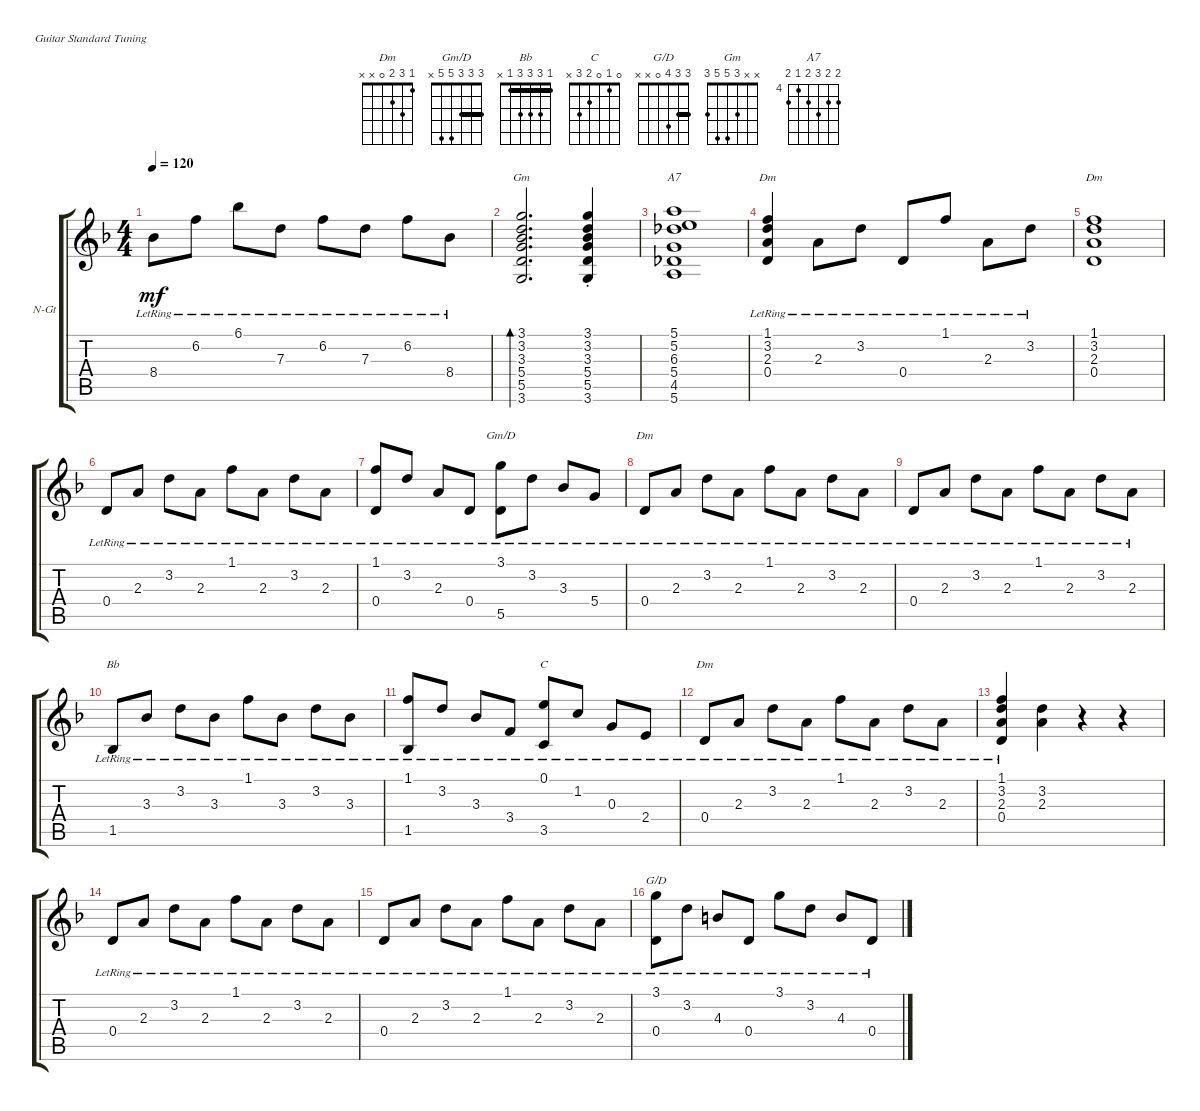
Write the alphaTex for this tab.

\defaultSystemsLayout 4
\bracketExtendMode groupsimilarinstruments
\firstSystemTrackNameOrientation horizontal
\otherSystemsTrackNameOrientation horizontal
\track ("Nylon Guitar" "N-Gt") {instrument acousticguitarnylon}
\staff {score tabs}
\tuning (E4 B3 G3 D3 A2 E2)
\chord ("Dm" 1 3 2 0 x x)
\chord ("Gm/D" 3 3 3 5 5 x) {barre (3 3)}
\chord ("Bb" 1 3 3 3 1 x) {barre 1}
\chord ("C" 0 1 0 2 3 x)
\chord ("G/D" 3 3 4 0 x x) {barre 3}
\chord ("Gm" x x 3 5 5 3)
\chord ("A7" 5 5 6 5 4 5) {firstfret 4}
\ts (4 4)
\tempo 120
\clef g2
\scale
0.333333
\ks f
8.4{lr}.8{dy mf} 6.2{lr}.8 6.1{lr}.8 7.3{lr}.8 6.2{lr}.8 7.3{lr}.8 6.2{lr}.8 8.4{lr}.8 |
\scale
0.333333 (3.6 5.5 5.4 3.3 3.2 3.1).2{d bd 479 ch "Gm"} (3.6{st} 5.5 5.4 3.3 3.2 3.1).4 |
\scale
0.333333 (5.6 4.5 5.4 6.3 5.2 5.1).1{ch "A7"} |
\scale
0.333333 (0.4{lr} 2.3{lr} 3.2{lr} 1.1{lr}).4{ch "Dm"} 2.3{lr}.8 3.2{lr}.8 0.4{lr}.8 1.1{lr}.8 2.3{lr}.8 3.2{lr}.8 |
\scale
0.333333 (0.4 2.3 3.2 1.1).1{ch "Dm"} |
\scale
0.333333 0.4{lr}.8 2.3{lr}.8 3.2{lr}.8 2.3{lr}.8 1.1{lr}.8 2.3{lr}.8 3.2{lr}.8 2.3{lr}.8 |
\scale
0.333333 (1.1{lr} 0.4{lr}).8 3.2{lr}.8 2.3{lr}.8 0.4{lr}.8 (5.5{lr} 3.1{lr}).8{ch "Gm/D"} 3.2{lr}.8 3.3{lr}.8 5.4{lr}.8 |
\scale
0.333333 0.4{lr}.8{ch "Dm"} 2.3{lr}.8 3.2{lr}.8 2.3{lr}.8 1.1{lr}.8 2.3{lr}.8 3.2{lr}.8 2.3{lr}.8 |
\scale
0.333333 0.4{lr}.8 2.3{lr}.8 3.2{lr}.8 2.3{lr}.8 1.1{lr}.8 2.3{lr}.8 3.2{lr}.8 2.3{lr}.8 |
\scale
0.333333 1.5{lr}.8{ch "Bb"} 3.3{lr}.8 3.2{lr}.8 3.3{lr}.8 1.1{lr}.8 3.3{lr}.8 3.2{lr}.8 3.3{lr}.8 |
\scale
0.333333 (1.1{lr} 1.5{lr}).8 3.2{lr}.8 3.3{lr}.8 3.4{lr}.8 (3.5{lr} 0.1{lr}).8{ch "C"} 1.2{lr}.8 0.3{lr}.8 2.4{lr}.8 |
\scale
0.333333 0.4{lr}.8{ch "Dm"} 2.3{lr}.8 3.2{lr}.8 2.3{lr}.8 1.1{lr}.8 2.3{lr}.8 3.2{lr}.8 2.3{lr}.8 |
\scale
0.333333 (0.4{lr} 2.3{lr} 3.2{lr} 1.1{lr}).4 (2.3 3.2).4 r.4 r.4 |
\scale
0.333333 0.4{lr}.8 2.3{lr}.8 3.2{lr}.8 2.3{lr}.8 1.1{lr}.8 2.3{lr}.8 3.2{lr}.8 2.3{lr}.8 |
\scale
0.333333 0.4{lr}.8 2.3{lr}.8 3.2{lr}.8 2.3{lr}.8 1.1{lr}.8 2.3{lr}.8 3.2{lr}.8 2.3{lr}.8 |
\scale
0.333333 (3.1{lr} 0.4{lr}).8{ch "G/D"} 3.2{lr}.8 4.3{lr}.8 0.4{lr}.8 3.1{lr}.8 3.2{lr}.8 4.3{lr}.8 0.4{lr}.8
